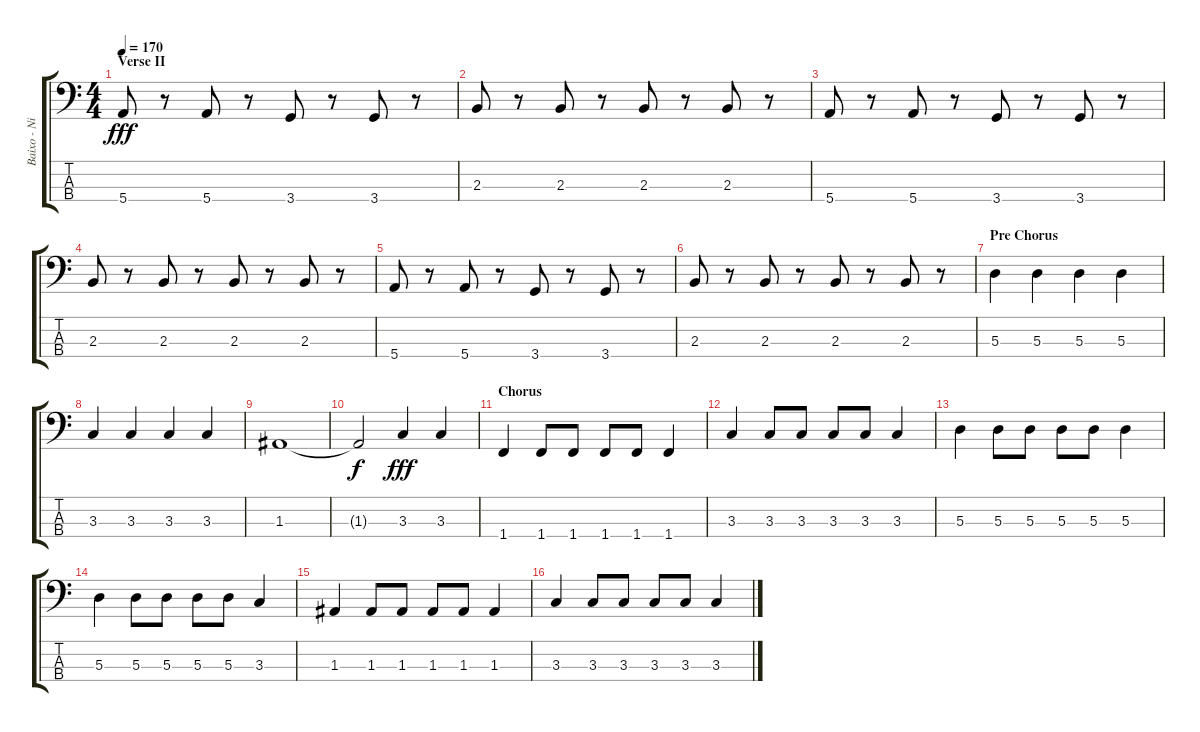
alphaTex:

\track ("Baixo - Nikola" "Baixo - Ni") {instrument electricbasspick}
\staff {score tabs}
\tuning (G2 D2 A1 E1) {hide}
\ts (4 4)
\section ("" "Verse II")
\tempo 170
\clef f4
\ks c
5.4.8{dy fff} r.8 5.4.8 r.8 3.4.8 r.8 3.4.8 r.8 |
2.3.8 r.8 2.3.8 r.8 2.3.8 r.8 2.3.8 r.8 |
5.4.8 r.8 5.4.8 r.8 3.4.8 r.8 3.4.8 r.8 |
2.3.8 r.8 2.3.8 r.8 2.3.8 r.8 2.3.8 r.8 |
5.4.8 r.8 5.4.8 r.8 3.4.8 r.8 3.4.8 r.8 |
2.3.8 r.8 2.3.8 r.8 2.3.8 r.8 2.3.8 r.8 |
\section ("" "Pre Chorus")
5.3.4 5.3.4 5.3.4 5.3.4 |
3.3.4 3.3.4 3.3.4 3.3.4 |
1.3.1 |
1.3{t}.2{dy f} 3.3.4{dy fff} 3.3.4 |
\section ("" "Chorus")
1.4.4 1.4.8 1.4.8 1.4.8 1.4.8 1.4.4 |
3.3.4 3.3.8 3.3.8 3.3.8 3.3.8 3.3.4 |
5.3.4 5.3.8 5.3.8 5.3.8 5.3.8 5.3.4 |
5.3.4 5.3.8 5.3.8 5.3.8 5.3.8 3.3.4 |
1.3.4 1.3.8 1.3.8 1.3.8 1.3.8 1.3.4 |
3.3.4 3.3.8 3.3.8 3.3.8 3.3.8 3.3.4
